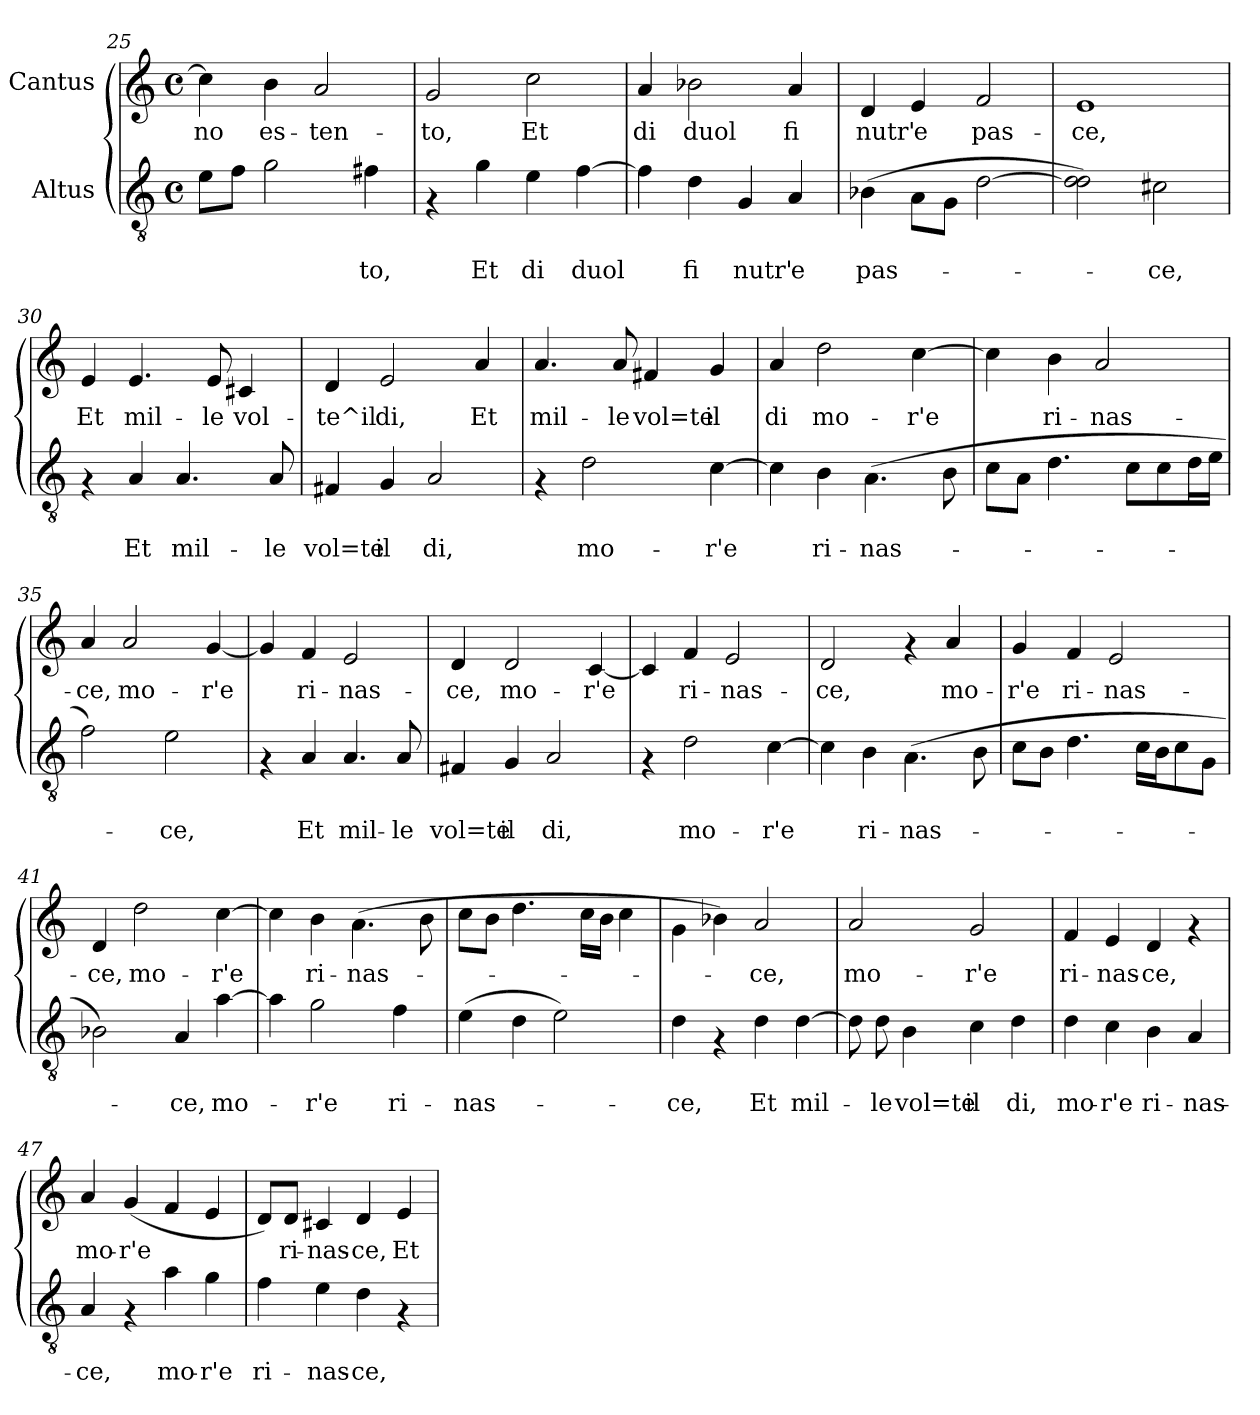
**kern	**text	**text	**kern	**text
*part2	*part2	*part2	*part1	*part1
*staff2	*staff2	*staff2	*staff1	*staff1
*I"Altus	*	*	*I"Cantus	*
!!LO:LB:g=z
*clefGv2	*	*	*clefG2	*
*k[]	*	*	*k[]	*
*C:	*	*	*C:	*
*M4/4	*	*	*M4/4	*
*met(c)	*	*	*met(c)	*
=25	=25	=25	=25	=25
!	!	!	!	!LO:LY:b
8e\L	.	.	4cc\]	-no
8f\J	.	.	.	.
!	!	!	!	!LO:LY:b
2g\	.	.	4b\	es-
!	!	!	!	!LO:LY:b
.	.	.	2a/	-ten-
!	!	!LO:LY:b	!	!
4f#X\	.	-to,	.	.
=26	=26	=26	=26	=26
!	!	!	!	!LO:LY:b
4rF	.	.	2g/	-to,
!	!	!LO:LY:b	!	!
4g\	.	Et	.	.
!	!	!LO:LY:b	!	!LO:LY:b
4e\	.	di	2cc\	Et
!	!	!LO:LY:b	!	!
[>4f\	.	duol	.	.
=27	=27	=27	=27	=27
!	!	!	!	!LO:LY:b
4f\]	.	.	4a/	di
!	!	!LO:LY:b	!	!LO:LY:b
4d\	.	fi	2b-X\	duol
!	!	!LO:LY:b	!	!
4G/	.	nutr'	.	.
!	!	!LO:LY:b	!	!LO:LY:b
4A/	.	e	4a/	fi
=28	=28	=28	=28	=28
!	!	!LO:LY:b	!	!LO:LY:b
(>4B-X\	.	pas-	4d/	nutr'
!	!	!	!	!LO:LY:b
8A\L	.	.	4e/	e
8G\J	.	.	.	.
!	!	!	!	!LO:LY:b
[>2d\	.	.	2f/	pas-
=29	=29	=29	=29	=29
!	!	!	!	!LO:LY:b
2d\] 2d\)	.	.	1e	-ce,
!	!	!LO:LY:b	!	!
2c#X\	.	-ce,	.	.
=30	=30	=30	=30	=30
!	!	!	!	!LO:LY:b
4rF	.	.	4e/	Et
!	!	!LO:LY:b	!	!LO:LY:b
4A/	.	Et	4.e/	mil-
!	!	!LO:LY:b	!	!
4.A/	.	mil-	.	.
!	!	!	!	!LO:LY:b
.	.	.	8e/	-le
!	!	!	!	!LO:LY:b
.	.	.	4c#X/	vol-
!	!	!LO:LY:b	!	!
8A/	.	-le	.	.
=31	=31	=31	=31	=31
!	!	!LO:LY:b	!	!LO:LY:b
4F#X/	.	vol=te	4d/	-te^il
!	!	!LO:LY:b	!	!LO:LY:b
4G/	.	il	2e/	di,
!	!	!LO:LY:b	!	!
2A/	.	di,	.	.
!	!	!	!	!LO:LY:b
.	.	.	4a/	Et
!!LO:PB:g=z
=32	=32	=32	=32	=32
!	!	!	!	!LO:LY:b
4rF	.	.	4.a/	mil-
!	!	!LO:LY:b	!	!
2d\	.	mo-	.	.
!	!	!	!	!LO:LY:b
.	.	.	8a/	-le
!	!	!	!	!LO:LY:b
.	.	.	4f#X/	vol=te
!	!	!LO:LY:b	!	!LO:LY:b
[>4c\	.	-r'e	4g/	il
=33	=33	=33	=33	=33
!	!	!	!	!LO:LY:b
4c\]	.	.	4a/	di
!	!	!LO:LY:b	!	!LO:LY:b
4B\	.	ri-	2dd\	mo-
!	!	!LO:LY:b	!	!
(>4.A\	.	-nas-	.	.
!	!	!	!	!LO:LY:b
.	.	.	[>4cc\	-r'e
8B\	.	.	.	.
=34	=34	=34	=34	=34
8c\L	.	.	4cc\]	.
8A\J	.	.	.	.
!	!	!	!	!LO:LY:b
4.d\	.	.	4b\	ri-
!	!	!	!	!LO:LY:b
.	.	.	2a/	-nas-
8c\L	.	.	.	.
8c\	.	.	.	.
16d\L	.	.	.	.
16e\JJ	.	.	.	.
=35	=35	=35	=35	=35
!	!	!	!	!LO:LY:b
2f\)	.	.	4a/	-ce,
!	!	!	!	!LO:LY:b
.	.	.	2a/	mo-
!	!	!LO:LY:b	!	!
2e\	.	-ce,	.	.
!	!	!	!	!LO:LY:b
.	.	.	[<4g/	-r'e
=36	=36	=36	=36	=36
4rF	.	.	4g/]	.
!	!	!LO:LY:b	!	!LO:LY:b
4A/	.	Et	4f/	ri-
!	!	!LO:LY:b	!	!LO:LY:b
4.A/	.	mil-	2e/	-nas-
!	!	!LO:LY:b	!	!
8A/	.	-le	.	.
=37	=37	=37	=37	=37
!	!	!LO:LY:b	!	!LO:LY:b
4F#X/	.	vol=te	4d/	-ce,
!	!	!LO:LY:b	!	!LO:LY:b
4G/	.	il	2d/	mo-
!	!	!LO:LY:b	!	!
2A/	.	di,	.	.
!	!	!	!	!LO:LY:b
.	.	.	[<4c/	-r'e
=38	=38	=38	=38	=38
4rF	.	.	4c/]	.
!	!	!LO:LY:b	!	!LO:LY:b
2d\	.	mo-	4f/	ri-
!	!	!	!	!LO:LY:b
.	.	.	2e/	-nas-
!	!	!LO:LY:b	!	!
[<4c\	.	-r'e	.	.
!!LO:LB:g=z
=39	=39	=39	=39	=39
!	!	!	!	!LO:LY:b
4c\]	.	.	2d/	-ce,
!	!	!LO:LY:b	!	!
4B\	.	ri-	.	.
!	!	!LO:LY:b	!	!
(>4.A\	.	-nas-	4rf	.
!	!	!	!	!LO:LY:b
.	.	.	4a/	mo-
8B\	.	.	.	.
=40	=40	=40	=40	=40
!	!	!	!	!LO:LY:b
8c\L	.	.	4g/	-r'e
8B\J	.	.	.	.
!	!	!	!	!LO:LY:b
4.d\	.	.	4f/	ri-
!	!	!	!	!LO:LY:b
.	.	.	2e/	-nas-
16c\LL	.	.	.	.
16B\J	.	.	.	.
8c\	.	.	.	.
8G\J	.	.	.	.
=41	=41	=41	=41	=41
!	!	!	!	!LO:LY:b
2B-X\)	.	.	4d/	-ce,
!	!	!	!	!LO:LY:b
.	.	.	2dd\	mo-
!	!	!LO:LY:b	!	!
4A/	.	-ce,	.	.
!	!	!LO:LY:b	!	!LO:LY:b
[>4a\	.	mo-	[>4cc\	-r'e
=42	=42	=42	=42	=42
4a\]	.	.	4cc\]	.
!	!	!LO:LY:b	!	!LO:LY:b
2g\	.	-r'e	4b\	ri-
!	!	!	!	!LO:LY:b
.	.	.	(>4.a\	-nas-
!	!	!LO:LY:b	!	!
4f\	.	ri-	.	.
.	.	.	8b\	.
=43	=43	=43	=43	=43
!	!	!LO:LY:b	!	!
(>4e\	.	-nas-	8cc\L	.
.	.	.	8b\J	.
4d\	.	.	4.dd\	.
2e\)	.	.	.	.
.	.	.	16cc\LL	.
.	.	.	16b\JJ	.
.	.	.	4cc\	.
=44	=44	=44	=44	=44
!	!	!LO:LY:b	!	!
4d\	.	-ce,	4g\	.
4rF	.	.	4b-X\)	.
!	!	!LO:LY:b	!	!LO:LY:b
4d\	.	Et	2a/	-ce,
!	!	!LO:LY:b	!	!
[>4d\	.	mil-	.	.
=45	=45	=45	=45	=45
!	!	!	!	!LO:LY:b
8d\]	.	.	2a/	mo-
!	!	!LO:LY:b	!	!
8d\	.	-le	.	.
!	!	!LO:LY:b	!	!
4B\	.	vol=te	.	.
!	!	!LO:LY:b	!	!LO:LY:b
4c\	.	il	2g/	-r'e
!	!	!LO:LY:b	!	!
4d\	.	di,	.	.
!!LO:PB:g=z
=46	=46	=46	=46	=46
!	!	!LO:LY:b	!	!LO:LY:b
4d\	.	mo-	4f/	ri-
!	!	!LO:LY:b	!	!LO:LY:b
4c\	.	-r'e	4e/	-nas-
!	!	!LO:LY:b	!	!LO:LY:b
4B\	.	ri-	4d/	-ce,
!	!	!LO:LY:b	!	!
4A/	.	-nas-	4rf	.
=47	=47	=47	=47	=47
!	!	!LO:LY:b	!	!LO:LY:b
4A/	.	-ce,	4a/	mo-
!	!	!	!	!LO:LY:b
4rF	.	.	(<4g/	-r'e
!	!	!LO:LY:b	!	!
4a\	.	mo-	4f/	.
!	!	!LO:LY:b	!	!
4g\	.	-r'e	4e/	.
=48	=48	=48	=48	=48
!	!	!LO:LY:b	!	!
4f\	.	ri-	8d/L)	.
!	!	!	!	!LO:LY:b
.	.	.	8d/J	ri-
!	!	!LO:LY:b	!	!LO:LY:b
4e\	.	-nas-	4c#X/	-nas-
!	!	!LO:LY:b	!	!LO:LY:b
4d\	.	-ce,	4d/	-ce,
!	!	!	!	!LO:LY:b
4rF	.	.	4e/	Et
=	=	=	=	=
*-	*-	*-	*-	*-
